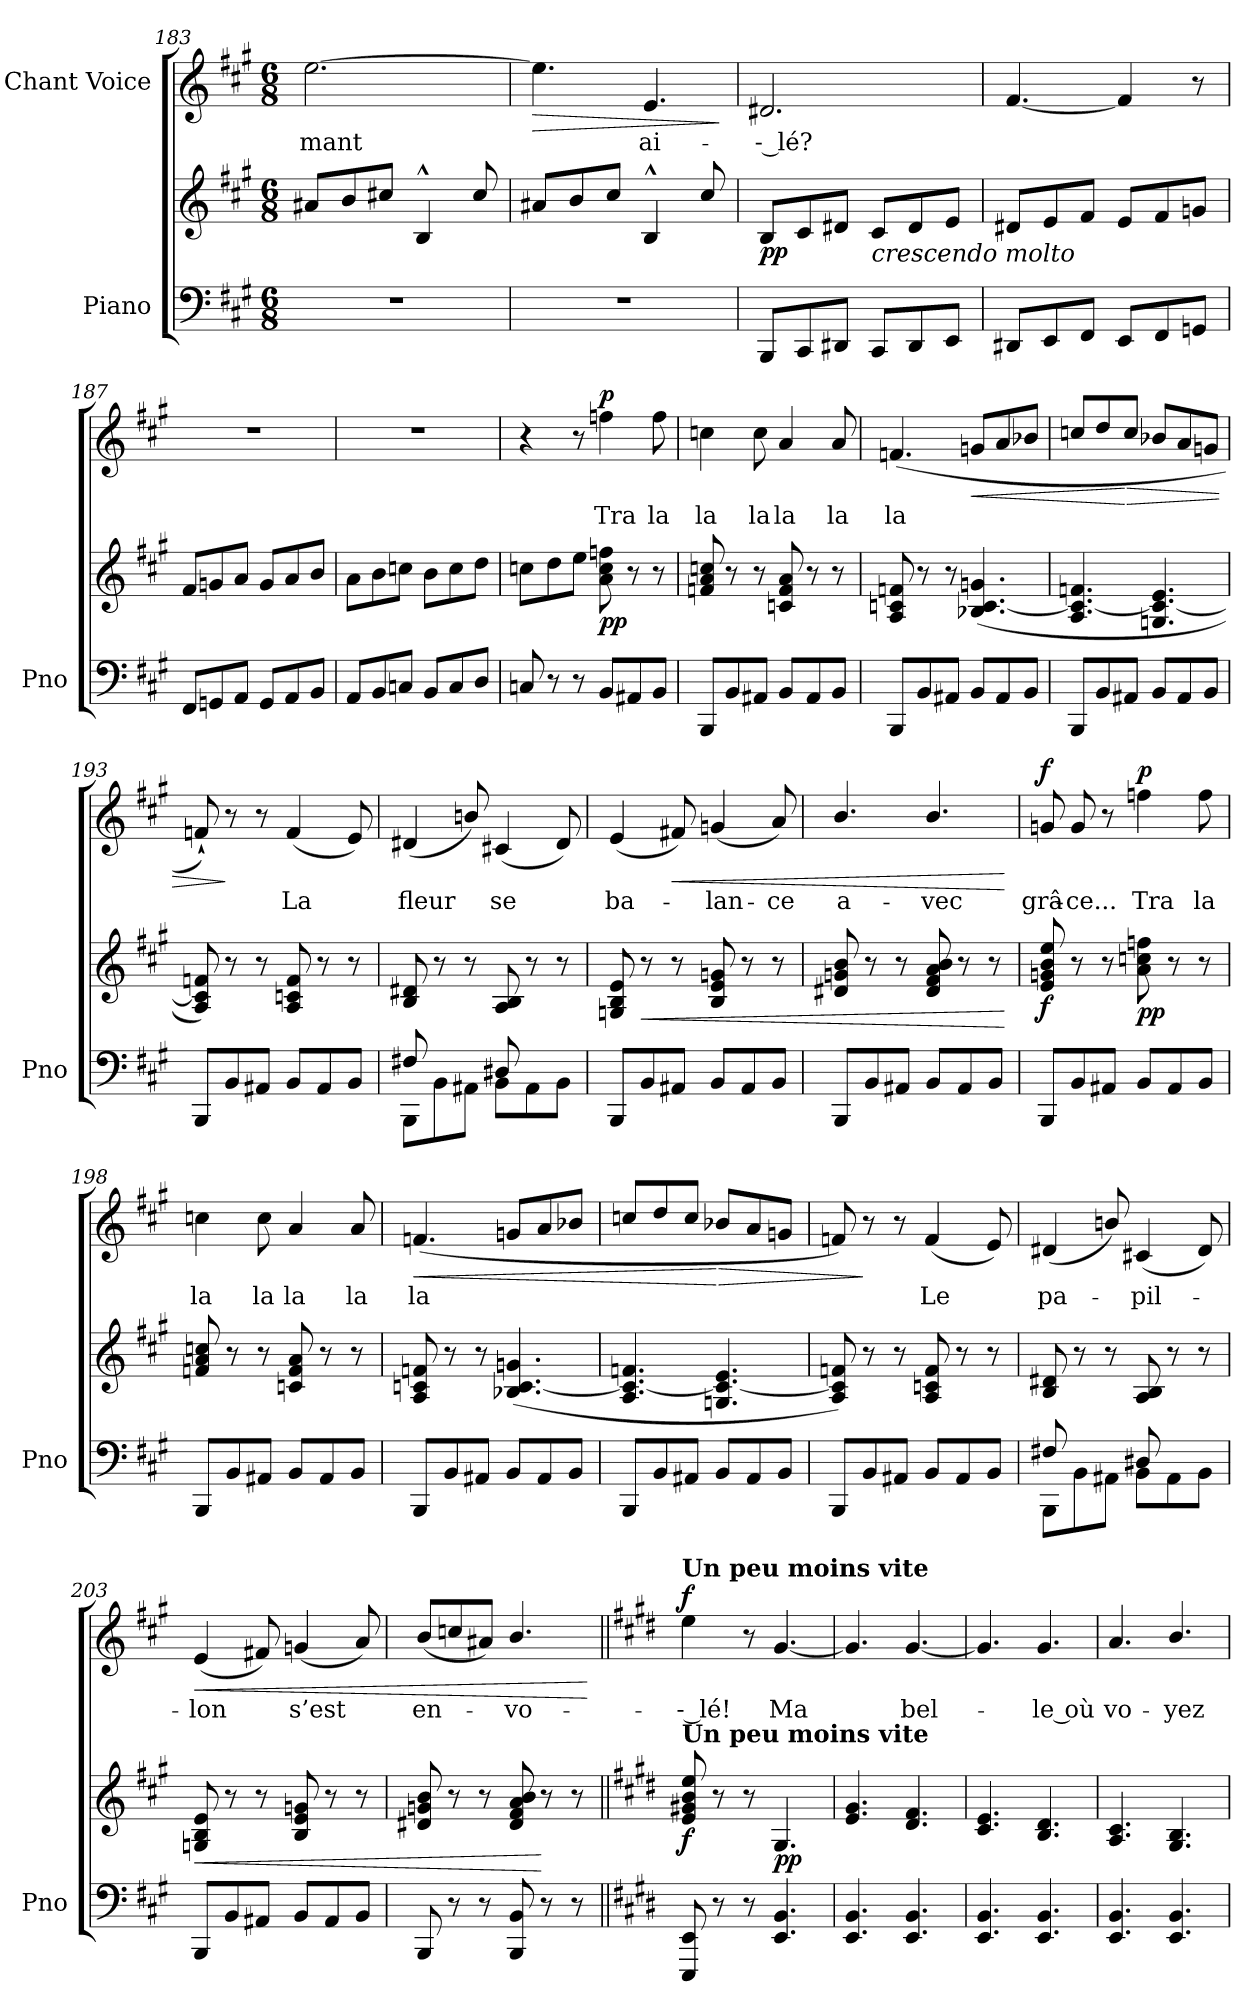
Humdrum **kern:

**kern	**kern	**dynam	**kern	**text	**dynam
*part2	*part2	*part2	*part1	*part1	*part1
*staff3	*staff2	*staff2/3	*staff1	*staff1	*staff1
*I"Piano	*	*	*I"Chant Voice	*	*
*I'Pno	*	*	*	*	*
*clefF4	*clefG2	*	*clefG2	*	*
*k[f#c#g#]	*k[f#c#g#]	*	*k[f#c#g#]	*	*
*M6/8	*M6/8	*	*M6/8	*	*
=183	=183	=183	=183	=183	=183
2.r	8a#X/L	.	[2.ee\	-mant	.
.	8b/	.	.	.	.
.	8cc#X/J	.	.	.	.
.	4B^^/	.	.	.	.
.	8cc#/	.	.	.	.
=184	=184	=184	=184	=184	=184
!	!	!	!	!	!LO:HP:b
2.r	8a#X/L	.	4.ee\]	.	>
.	8b/	.	.	.	.
.	8cc#/J	.	.	.	.
.	4B^^/	.	4.e/	ai-	.
.	8cc#/	.	.	.	.
.	.	.	.	.	]
=185	=185	=185	=185	=185	=185
!	!	!LO:DY:b	!	!	!
8BBB/L	8B/L	pp	2.d#X/	-- lé?	.
8CC#/	8c#/	.	.	.	.
8DD#X/J	8d#X/J	.	.	.	.
!	!LO:TX:b:i:t=crescendo molto	!	!	!	!
8CC#/L	8c#/L	.	.	.	.
8DD#/	8d#/	.	.	.	.
8EE/J	8e/J	.	.	.	.
=186	=186	=186	=186	=186	=186
8DD#X/L	8d#X/L	.	[4.f#/	.	.
8EE/	8e/	.	.	.	.
8FF#/J	8f#/J	.	.	.	.
8EE/L	8e/L	.	4f#/]	.	.
8FF#/	8f#/	.	.	.	.
8GGn/J	8gn/J	.	8r	.	.
=187	=187	=187	=187	=187	=187
8FF#/L	8f#/L	.	2.r	.	.
8GGn/	8gn/	.	.	.	.
8AA/J	8a/J	.	.	.	.
8GG/L	8g/L	.	.	.	.
8AA/	8a/	.	.	.	.
8BB/J	8b/J	.	.	.	.
=188	=188	=188	=188	=188	=188
8AA/L	8a\L	.	2.r	.	.
8BB/	8b\	.	.	.	.
8Cn/J	8ccn\J	.	.	.	.
8BB/L	8b\L	.	.	.	.
8C/	8cc\	.	.	.	.
8D/J	8dd\J	.	.	.	.
=189	=189	=189	=189	=189	=189
8Cn/	8ccn\L	.	4r	.	.
8r	8dd\	.	.	.	.
8r	8ee\J	.	8r	.	.
!	!	!LO:DY:b	!	!	!LO:DY:a
8BB/L	8a\ 8cc\ 8ffn\	pp	4ffn\	Tra	p
8AA#X/	8r	.	.	.	.
8BB/J	8r	.	8ff\	la	.
=190	=190	=190	=190	=190	=190
8BBB/L	8fn/ 8a/ 8ccn/	.	4ccn\	la	.
8BB/	8r	.	.	.	.
8AA#X/J	8r	.	8cc\	la	.
8BB/L	8cn/ 8f/ 8a/	.	4a/	la	.
8AA#/	8r	.	.	.	.
8BB/J	8r	.	8a/	la	.
=191	=191	=191	=191	=191	=191
8BBB/L	8A/ 8cn/ 8fn/	.	(4.fn/	la	.
8BB/	8r	.	.	.	.
8AA#X/J	8r	.	.	.	.
!	!	!	!	!	!LO:HP:b
8BB/L	(4.B-X/ [<4.c/ 4.gn/	.	8gn/L	.	<
8AA#/	.	.	8a/	.	.
8BB/J	.	.	8b-X/J	.	.
=192	=192	=192	=192	=192	=192
8BBB/L	4.A/ 4.c/_ 4.fn/	.	8ccn/L	.	.
8BB/	.	.	8dd/	.	.
!	!	!	!	!	!LO:HP:n=1:b
8AA#X/J	.	.	8cc/J	.	[ >
8BB/L	4.Gn/ 4.c/_ 4.e/	.	8b-X/L	.	.
8AA#/	.	.	8a/	.	.
8BB/J	.	.	8gn/J	.	.
=193	=193	=193	=193	=193	=193
8BBB/L	8A/ 8c/] 8fn/)	.	8fn`/)	.	.
8BB/	8r	.	8r	.	]
8AA#X/J	8r	.	8r	.	.
8BB/L	8A/ 8cn/ 8f/	.	(4f/	La	.
8AA#/	8r	.	.	.	.
8BB/J	8r	.	8e/)	.	.
=194	=194	=194	=194	=194	=194
*^	*	*	*	*	*
8F#X/	8BBB\L	8B/ 8d#X/	.	(4d#X/	fleur	.
8ryy	8BB\	8r	.	.	.	.
8ryy	8AA#X\J	8r	.	8bn/)	.	.
8D#X/	8BB\L	8A/ 8B/	.	(4c#X/	se	.
8ryy	8AA#\	8r	.	.	.	.
8ryy	8BB\J	8r	.	8d#/)	.	.
*v	*v	*	*	*	*	*
=195	=195	=195	=195	=195	=195
8BBB/L	8Gn/ 8B/ 8e/	.	(4e/	ba-	.
!	!	!LO:HP:b	!	!	!
8BB/	8r	<	.	.	.
!	!	!	!	!	!LO:HP:b
8AA#X/J	8r	.	8f#X/)	.	<
8BB/L	8B/ 8e/ 8gn/	.	(4gn/	-lan-	.
8AA#/	8r	.	.	.	.
8BB/J	8r	.	8a/)	-ce	.
=196	=196	=196	=196	=196	=196
8BBB/L	8d#X/ 8gn/ 8b/	.	4.b/	a-	.
8BB/	8r	.	.	.	.
8AA#X/J	8r	.	.	.	.
8BB/L	8d#/ 8f#/ 8a/ 8b/	.	4.b/	-vec	.
8AA#/	8r	.	.	.	.
8BB/J	8r	.	.	.	.
.	.	[	.	.	[
=197	=197	=197	=197	=197	=197
!	!	!LO:DY:b	!	!	!LO:DY:a
8BBB/L	8e/ 8gn/ 8b/ 8ee/	f	8gn/	grâ-	f
8BB/	8r	.	8g/	-ce...	.
8AA#X/J	8r	.	8r	.	.
!	!	!LO:DY:b	!	!	!LO:DY:a
8BB/L	8a\ 8ccn\ 8ffn\	pp	4ffn\	Tra	p
8AA#/	8r	.	.	.	.
8BB/J	8r	.	8ff\	la	.
=198	=198	=198	=198	=198	=198
8BBB/L	8fn/ 8a/ 8ccn/	.	4ccn\	la	.
8BB/	8r	.	.	.	.
8AA#X/J	8r	.	8cc\	la	.
8BB/L	8cn/ 8f/ 8a/	.	4a/	la	.
8AA#/	8r	.	.	.	.
8BB/J	8r	.	8a/	la	.
=199	=199	=199	=199	=199	=199
!	!	!	!	!	!LO:HP:b
8BBB/L	8A/ 8cn/ 8fn/	.	(4.fn/	la	<
8BB/	8r	.	.	.	.
8AA#X/J	8r	.	.	.	.
8BB/L	(4.B-X/ [<4.c/ 4.gn/	.	8gn/L	.	.
8AA#/	.	.	8a/	.	.
8BB/J	.	.	8b-X/J	.	.
=200	=200	=200	=200	=200	=200
8BBB/L	4.A/ 4.c/_ 4.fn/	.	8ccn/L	.	.
8BB/	.	.	8dd/	.	.
8AA#X/J	.	.	8cc/J	.	.
!	!	!	!	!	!LO:HP:n=1:b
8BB/L	4.Gn/ 4.c/_ 4.e/	.	8b-X/L	.	[ >
8AA#/	.	.	8a/	.	.
8BB/J	.	.	8gn/J	.	.
=201	=201	=201	=201	=201	=201
8BBB/L	8A/ 8c/] 8fn/)	.	8fn/)	.	.
8BB/	8r	.	8r	.	]
8AA#X/J	8r	.	8r	.	.
8BB/L	8A/ 8cn/ 8f/	.	(4f/	Le	.
8AA#/	8r	.	.	.	.
8BB/J	8r	.	8e/)	.	.
=202	=202	=202	=202	=202	=202
*^	*	*	*	*	*
8F#X/	8BBB\L	8B/ 8d#X/	.	(4d#X/	pa-	.
8ryy	8BB\	8r	.	.	.	.
8ryy	8AA#X\J	8r	.	8bn/)	.	.
8D#X/	8BB\L	8A/ 8B/	.	(4c#X/	-pil-	.
8ryy	8AA#\	8r	.	.	.	.
8ryy	8BB\J	8r	.	8d#/)	.	.
=203	=203	=203	=203	=203	=203	=203
!	!	!	!LO:HP:b	!	!	!LO:HP:b
*v	*v	*	*	*	*	*
8BBB/L	8Gn/ 8B/ 8e/	<	(4e/	-lon	<
8BB/	8r	.	.	.	.
8AA#X/J	8r	.	8f#X/)	.	.
8BB/L	8B/ 8e/ 8gn/	.	(4gn/	s’est	.
8AA#/	8r	.	.	.	.
8BB/J	8r	.	8a/)	.	.
=204	=204	=204	=204	=204	=204
8BBB/	8d#X/ 8gn/ 8b/	.	(8b/L	en-	.
8r	8r	.	8ccn/	.	.
8r	8r	.	8a#X/J)	.	.
8BBB/ 8BB/	8d#/ 8f#/ 8a/ 8b/	.	4.b/	-vo-	.
8r	8r	[	.	.	.
8r	8r	.	.	.	.
.	.	.	.	.	[
=205||	=205||	=205||	=205||	=205||	=205||
*k[f#c#g#d#]	*k[f#c#g#d#]	*	*k[f#c#g#d#]	*	*
!	!	!	!LO:TX:a:B:t=Un peu moins vite	!	!
!	!LO:TX:a:B:t=Un peu moins vite	!	!	!	!
!	!	!LO:DY:b	!	!	!LO:DY:a
8EEE/ 8EE/	8e/ 8g#X/ 8b/ 8ee/	f	4ee\	-- lé!	f
8r	8r	.	.	.	.
8r	8r	.	8r	.	.
!	!	!LO:DY:b	!	!	!LO:DY:a
!	!	!	!	!	!LO:DY:n=1:a
4.EE/ 4.BB/	4.G#/	pp	[4.g#/	Ma	p other-dynamics
=206	=206	=206	=206	=206	=206
4.EE/ 4.BB/	4.e/ 4.g#/	.	4.g#/]	.	.
4.EE/ 4.BB/	4.d#/ 4.f#/	.	[4.g#/	bel-	.
=207	=207	=207	=207	=207	=207
4.EE/ 4.BB/	4.c#/ 4.e/	.	4.g#/]	.	.
4.EE/ 4.BB/	4.B/ 4.d#/	.	4.g#/	-le où	.
=208	=208	=208	=208	=208	=208
4.EE/ 4.BB/	4.A/ 4.c#/	.	4.a/	vo-	.
4.EE/ 4.BB/	4.G#/ 4.B/	.	4.b/	-yez-	.
=	=	=	=	=	=
*-	*-	*-	*-	*-	*-
